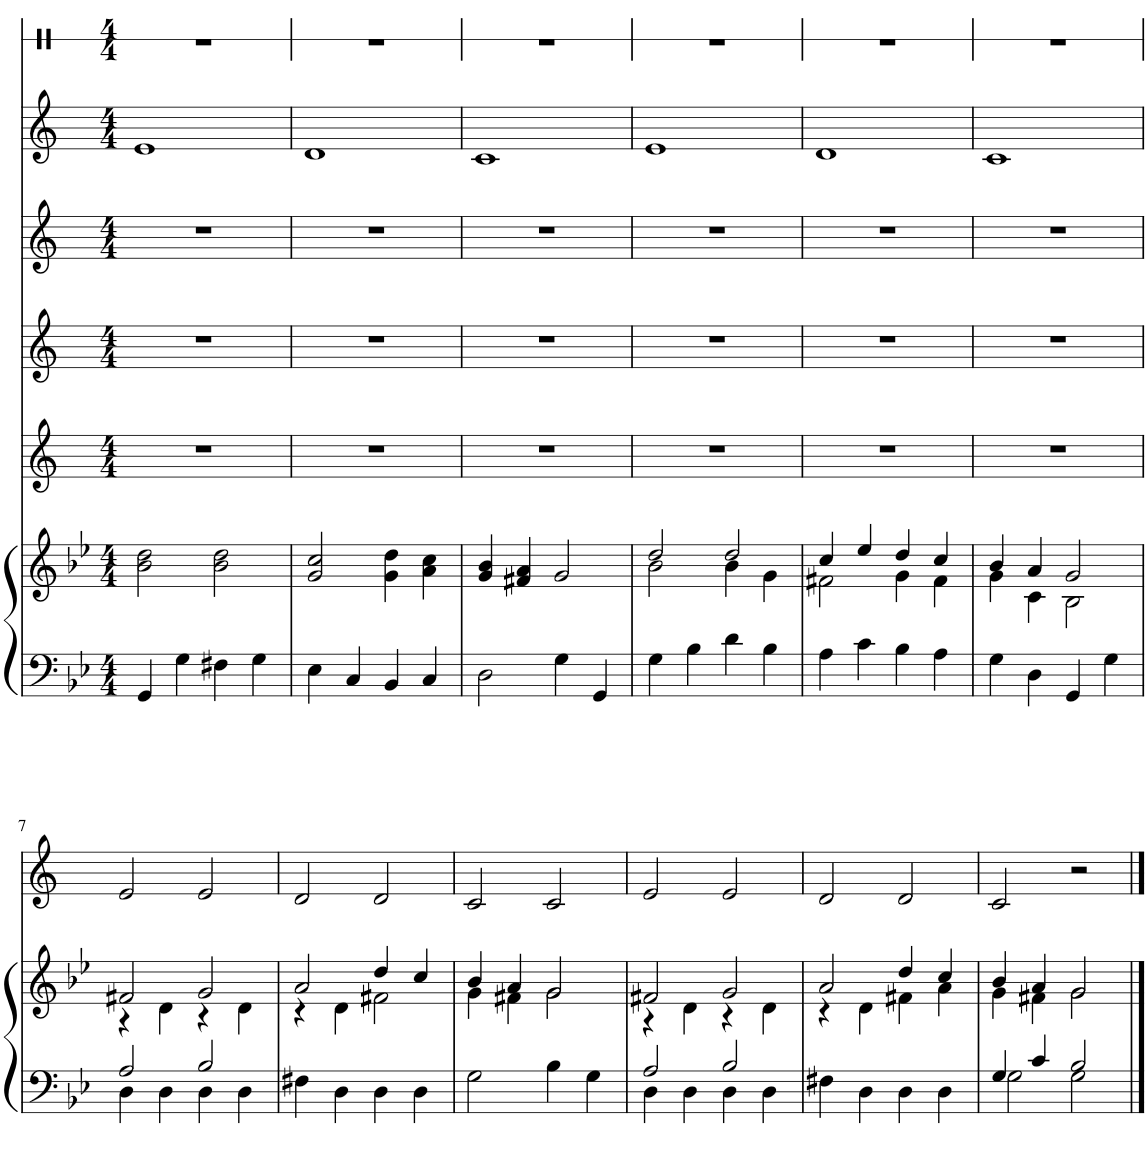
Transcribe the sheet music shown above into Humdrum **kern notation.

**kern	**kern	**kern
*part2	*part2	*part1
*staff3	*staff2	*staff1
*I"Piano	*	*I"Clarinette en Sib
*I'Pno	*	*I'Cl
!!LO:PB:g=z
*clefF4	*clefG2	*clefG2
*	*	*Trd1c2
*k[b-e-]	*k[b-e-]	*k[]
*M4/4	*M4/4	*M4/4
=1	=1	=1
4GG/	2b-\ 2dd\	1e
4G\	.	.
4F#X\	2b-\ 2dd\	.
4G\	.	.
=2	=2	=2
4E-\	2g/ 2cc/	1d
4C/	.	.
4BB-/	4g\ 4dd\	.
4C/	4a\ 4cc\	.
=3	=3	=3
2D\	4g/ 4b-/	1c
.	4f#X/ 4a/	.
4G\	2g/	.
4GG/	.	.
=4	=4	=4
*	*^	*
4G\	2dd/	2b-\	1e
4B-\	.	.	.
4d\	2dd/	4b-\	.
4B-\	.	4g\	.
=5	=5	=5	=5
4A\	4cc/	2f#X\	1d
4c\	4ee-/	.	.
4B-\	4dd/	4g\	.
4A\	4cc/	4f#\	.
=6	=6	=6	=6
4G\	4b-/	4g\	1c
4D\	4a/	4c\	.
4GG/	2g/	2B-\	.
4G\	.	.	.
!!LO:LB:g=z
=7	=7	=7	=7
*^	*	*	*
2A/	4D\	2f#X/	4r	2e/
.	4D\	.	4d\	.
2B-/	4D\	2g/	4r	2e/
.	4D\	.	4d\	.
*v	*v	*	*	*
=8	=8	=8	=8
4F#X\	2a/	4r	2d/
4D\	.	4d\	.
4D\	4dd/	2f#X\	2d/
4D\	4cc/	.	.
=9	=9	=9	=9
2G\	4b-/	4g\	2c/
.	4a/	4f#X\	.
4B-\	2g/	2g\	2c/
4G\	.	.	.
=10	=10	=10	=10
*^	*	*	*
2A/	4D\	2f#X/	4r	2e/
.	4D\	.	4d\	.
2B-/	4D\	2g/	4r	2e/
.	4D\	.	4d\	.
*v	*v	*	*	*
=11	=11	=11	=11
4F#X\	2a/	4r	2d/
4D\	.	4d\	.
4D\	4dd/	4f#X\	2d/
4D\	4cc/	4a\	.
=12	=12	=12	=12
*^	*	*	*
4G/	2G\	4b-/	4g\	2c/
4c/	.	4a/	4f#X\	.
2B-/	2G\	2g/	2g\	2r
*v	*v	*	*	*
*	*v	*v	*
==	==	==
*-	*-	*-
